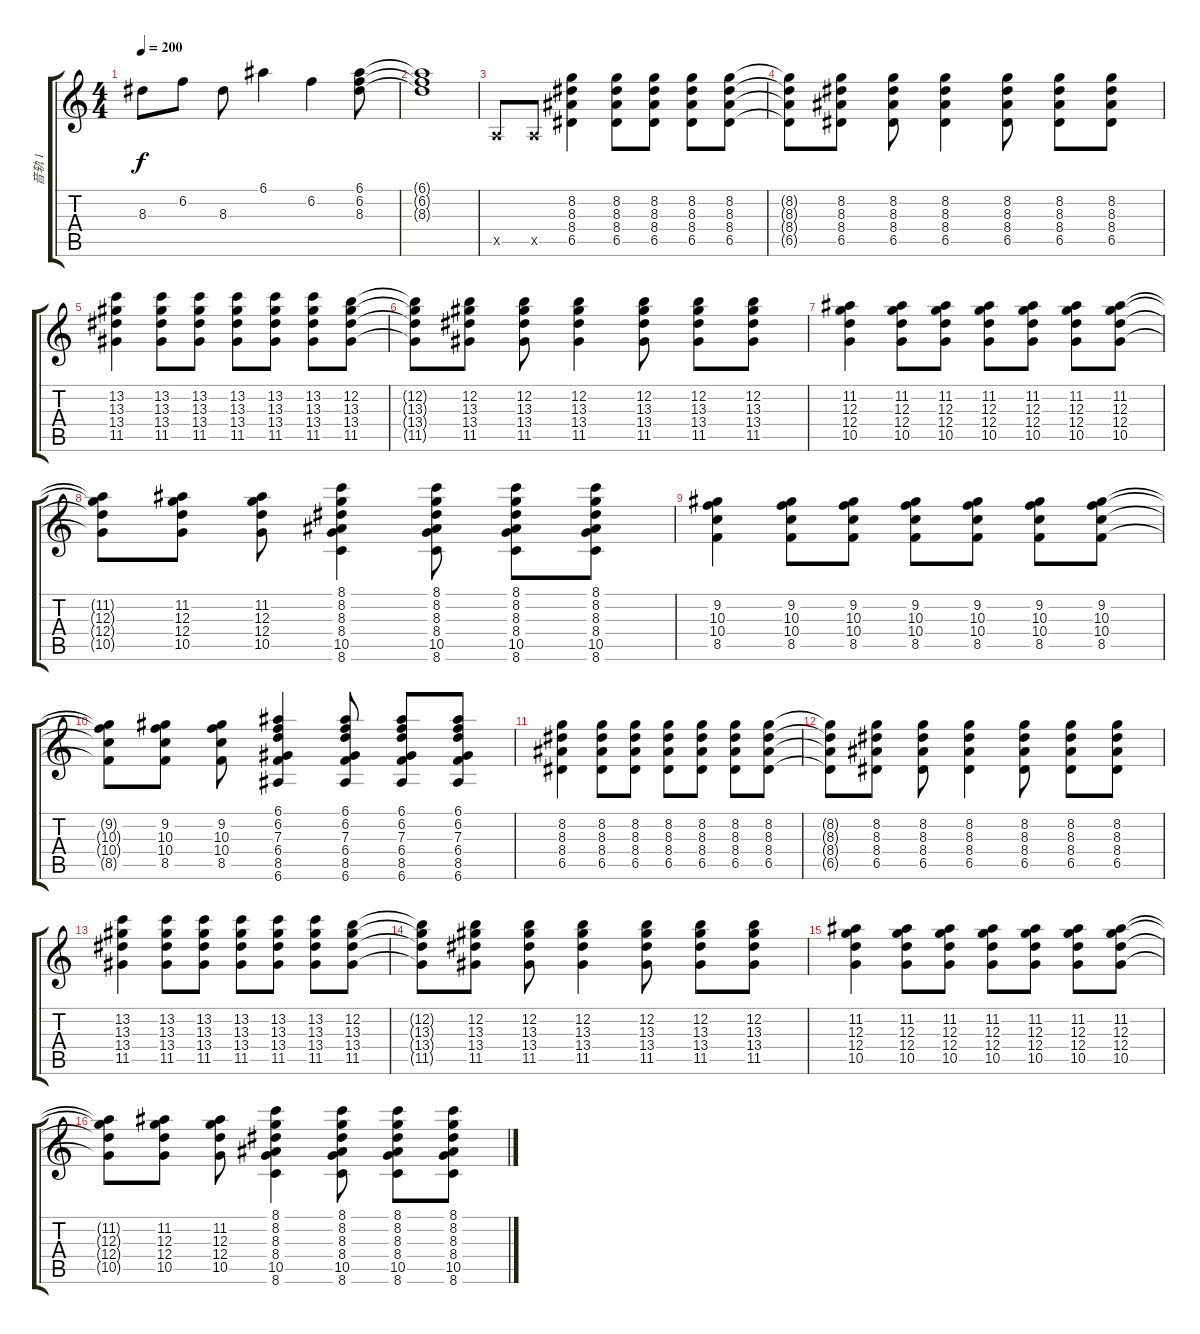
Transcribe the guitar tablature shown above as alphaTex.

\track ("音轨 1" "音轨 1") {instrument acousticguitarsteel}
\staff {score tabs}
\tuning (E4 B3 G3 D3 A2 E2) {hide}
\ts (4 4)
\tempo 200
\clef g2
\ks c
8.3.8{dy f} 6.2.8 8.3.8 6.1.4 6.2.4 (6.1 6.2 8.3).8 |
(6.1{t} 6.2{t} 8.3{t}).1 |
0.5{x}.8 0.5{x}.8 (8.2 8.3 8.4 6.5).4 (8.2 8.3 8.4 6.5).8 (8.2 8.3 8.4 6.5).8 (8.2 8.3 8.4 6.5).8 (8.2 8.3 8.4 6.5).8 |
(8.2{t} 8.3{t} 8.4{t} 6.5{t}).8 (8.2 8.3 8.4 6.5).8 (8.2 8.3 8.4 6.5).8 (8.2 8.3 8.4 6.5).4 (8.2 8.3 8.4 6.5).8 (8.2 8.3 8.4 6.5).8 (8.2 8.3 8.4 6.5).8 |
(13.2 13.3 13.4 11.5).4 (13.2 13.3 13.4 11.5).8 (13.2 13.3 13.4 11.5).8 (13.2 13.3 13.4 11.5).8 (13.2 13.3 13.4 11.5).8 (13.2 13.3 13.4 11.5).8 (12.2 13.3 13.4 11.5).8 |
(12.2{t} 13.3{t} 13.4{t} 11.5{t}).8 (12.2 13.3 13.4 11.5).8 (12.2 13.3 13.4 11.5).8 (12.2 13.3 13.4 11.5).4 (12.2 13.3 13.4 11.5).8 (12.2 13.3 13.4 11.5).8 (12.2 13.3 13.4 11.5).8 |
(11.2 12.3 12.4 10.5).4 (11.2 12.3 12.4 10.5).8 (11.2 12.3 12.4 10.5).8 (11.2 12.3 12.4 10.5).8 (11.2 12.3 12.4 10.5).8 (11.2 12.3 12.4 10.5).8 (11.2 12.3 12.4 10.5).8 |
(11.2{t} 12.3{t} 12.4{t} 10.5{t}).8 (11.2 12.3 12.4 10.5).8 (11.2 12.3 12.4 10.5).8 (8.1 8.2 8.3 8.4 10.5 8.6).4 (8.1 8.2 8.3 8.4 10.5 8.6).8 (8.1 8.2 8.3 8.4 10.5 8.6).8 (8.1 8.2 8.3 8.4 10.5 8.6).8 |
(9.2 10.3 10.4 8.5).4 (9.2 10.3 10.4 8.5).8 (9.2 10.3 10.4 8.5).8 (9.2 10.3 10.4 8.5).8 (9.2 10.3 10.4 8.5).8 (9.2 10.3 10.4 8.5).8 (9.2 10.3 10.4 8.5).8 |
(9.2{t} 10.3{t} 10.4{t} 8.5{t}).8 (9.2 10.3 10.4 8.5).8 (9.2 10.3 10.4 8.5).8 (6.1 6.2 7.3 6.4 8.5 6.6).4 (6.1 6.2 7.3 6.4 8.5 6.6).8 (6.1 6.2 7.3 6.4 8.5 6.6).8 (6.1 6.2 7.3 6.4 8.5 6.6).8 |
(8.2 8.3 8.4 6.5).4 (8.2 8.3 8.4 6.5).8 (8.2 8.3 8.4 6.5).8 (8.2 8.3 8.4 6.5).8 (8.2 8.3 8.4 6.5).8 (8.2 8.3 8.4 6.5).8 (8.2 8.3 8.4 6.5).8 |
(8.2{t} 8.3{t} 8.4{t} 6.5{t}).8 (8.2 8.3 8.4 6.5).8 (8.2 8.3 8.4 6.5).8 (8.2 8.3 8.4 6.5).4 (8.2 8.3 8.4 6.5).8 (8.2 8.3 8.4 6.5).8 (8.2 8.3 8.4 6.5).8 |
(13.2 13.3 13.4 11.5).4 (13.2 13.3 13.4 11.5).8 (13.2 13.3 13.4 11.5).8 (13.2 13.3 13.4 11.5).8 (13.2 13.3 13.4 11.5).8 (13.2 13.3 13.4 11.5).8 (12.2 13.3 13.4 11.5).8 |
(12.2{t} 13.3{t} 13.4{t} 11.5{t}).8 (12.2 13.3 13.4 11.5).8 (12.2 13.3 13.4 11.5).8 (12.2 13.3 13.4 11.5).4 (12.2 13.3 13.4 11.5).8 (12.2 13.3 13.4 11.5).8 (12.2 13.3 13.4 11.5).8 |
(11.2 12.3 12.4 10.5).4 (11.2 12.3 12.4 10.5).8 (11.2 12.3 12.4 10.5).8 (11.2 12.3 12.4 10.5).8 (11.2 12.3 12.4 10.5).8 (11.2 12.3 12.4 10.5).8 (11.2 12.3 12.4 10.5).8 |
(11.2{t} 12.3{t} 12.4{t} 10.5{t}).8 (11.2 12.3 12.4 10.5).8 (11.2 12.3 12.4 10.5).8 (8.1 8.2 8.3 8.4 10.5 8.6).4 (8.1 8.2 8.3 8.4 10.5 8.6).8 (8.1 8.2 8.3 8.4 10.5 8.6).8 (8.1 8.2 8.3 8.4 10.5 8.6).8
